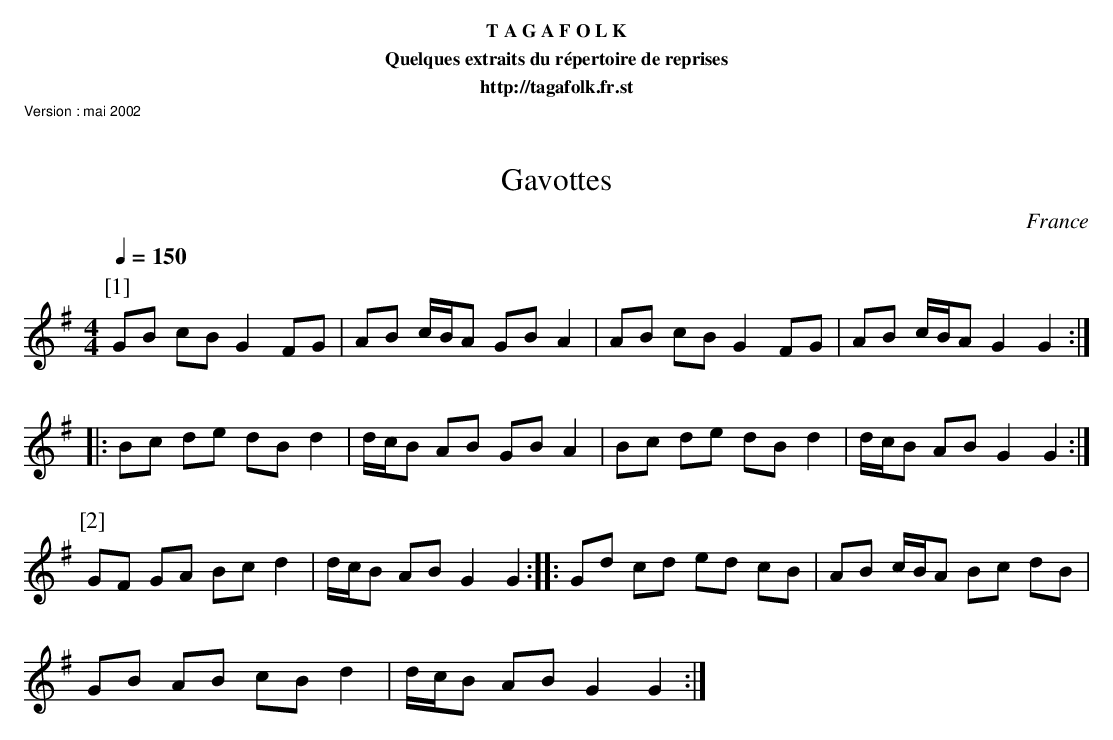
X:1
T:Gavottes
O:France
M:4/4
L:1/8
Q:1/4=150
K:G
P:[1]
GB cB G2 FG | AB c/B/A GBA2 | AB cB G2 FG | AB c/B/A G2G2 :|
|: Bc de dB d2 | d/c/B AB GB A2 | Bc de dB d2 | d/c/B AB G2 G2 :|
P:[2]
GF GA Bc d2 | d/c/B AB G2 G2 :||: Gd cd ed cB | AB c/B/A Bc dB |
GB AB cB d2 | d/c/B AB G2 G2 :|
